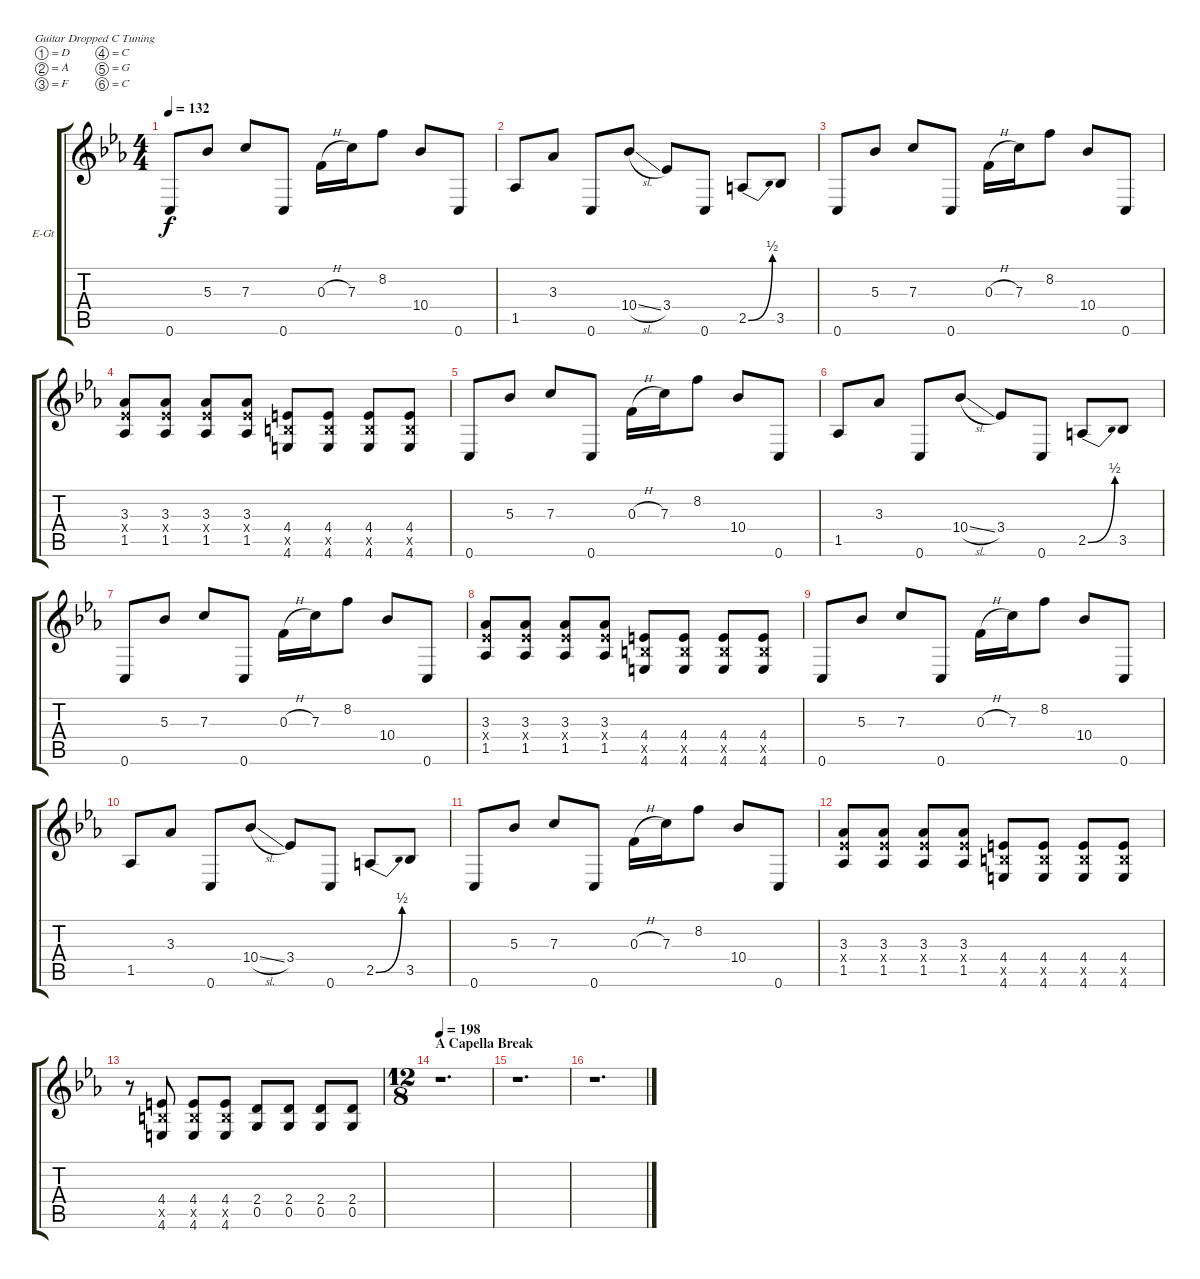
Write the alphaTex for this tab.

\bracketExtendMode groupsimilarinstruments
\firstSystemTrackNameOrientation horizontal
\otherSystemsTrackNameOrientation horizontal
\track ("Electric Guitar 1" "E-Gt") {instrument distortionguitar}
\staff {score tabs}
\tuning (D4 A3 F3 C3 G2 C2)
\ts (4 4)
\tempo 132
\clef g2
\ks cminor
0.6.8{dy f} 5.3.8 7.3.8 0.6.8 0.3{h}.16 7.3.16 8.2.8 10.4.8 0.6.8 |
1.5.8 3.3.8 0.6.8 10.4{sl}.8 3.4.8 0.6.8 2.5{be (bend 0 0 28.799999999999997 2)}.8 3.5.8 |
0.6.8 5.3.8 7.3.8 0.6.8 0.3{h}.16 7.3.16 8.2.8 10.4.8 0.6.8 |
(1.5 3.4{x} 3.3).8 (1.5 3.4{x} 3.3).8 (1.5 3.4{x} 3.3).8 (1.5 3.4{x} 3.3).8 (4.6 4.5{x} 4.4).8 (4.6 4.5{x} 4.4).8 (4.6 4.5{x} 4.4).8 (4.6 4.5{x} 4.4).8 |
0.6.8 5.3.8 7.3.8 0.6.8 0.3{h}.16 7.3.16 8.2.8 10.4.8 0.6.8 |
1.5.8 3.3.8 0.6.8 10.4{sl}.8 3.4.8 0.6.8 2.5{be (bend 0 0 28.799999999999997 2)}.8 3.5.8 |
0.6.8 5.3.8 7.3.8 0.6.8 0.3{h}.16 7.3.16 8.2.8 10.4.8 0.6.8 |
(1.5 3.4{x} 3.3).8 (1.5 3.4{x} 3.3).8 (1.5 3.4{x} 3.3).8 (1.5 3.4{x} 3.3).8 (4.6 4.5{x} 4.4).8 (4.6 4.5{x} 4.4).8 (4.6 4.5{x} 4.4).8 (4.6 4.5{x} 4.4).8 |
0.6.8 5.3.8 7.3.8 0.6.8 0.3{h}.16 7.3.16 8.2.8 10.4.8 0.6.8 |
1.5.8 3.3.8 0.6.8 10.4{sl}.8 3.4.8 0.6.8 2.5{be (bend 0 0 28.799999999999997 2)}.8 3.5.8 |
0.6.8 5.3.8 7.3.8 0.6.8 0.3{h}.16 7.3.16 8.2.8 10.4.8 0.6.8 |
(1.5 3.4{x} 3.3).8 (1.5 3.4{x} 3.3).8 (1.5 3.4{x} 3.3).8 (1.5 3.4{x} 3.3).8 (4.6 4.5{x} 4.4).8 (4.6 4.5{x} 4.4).8 (4.6 4.5{x} 4.4).8 (4.6 4.5{x} 4.4).8 |
r.8 (4.5{x} 4.6 4.4).8 (4.5{x} 4.6 4.4).8 (4.5{x} 4.6 4.4).8 (2.4 0.5).8 (2.4 0.5).8 (2.4 0.5).8 (2.4 0.5).8 |
\ts (12 8)
\section ("" "A Capella Break")
\tempo 198
r.1{d} |
r.1{d} |
r.1{d}
